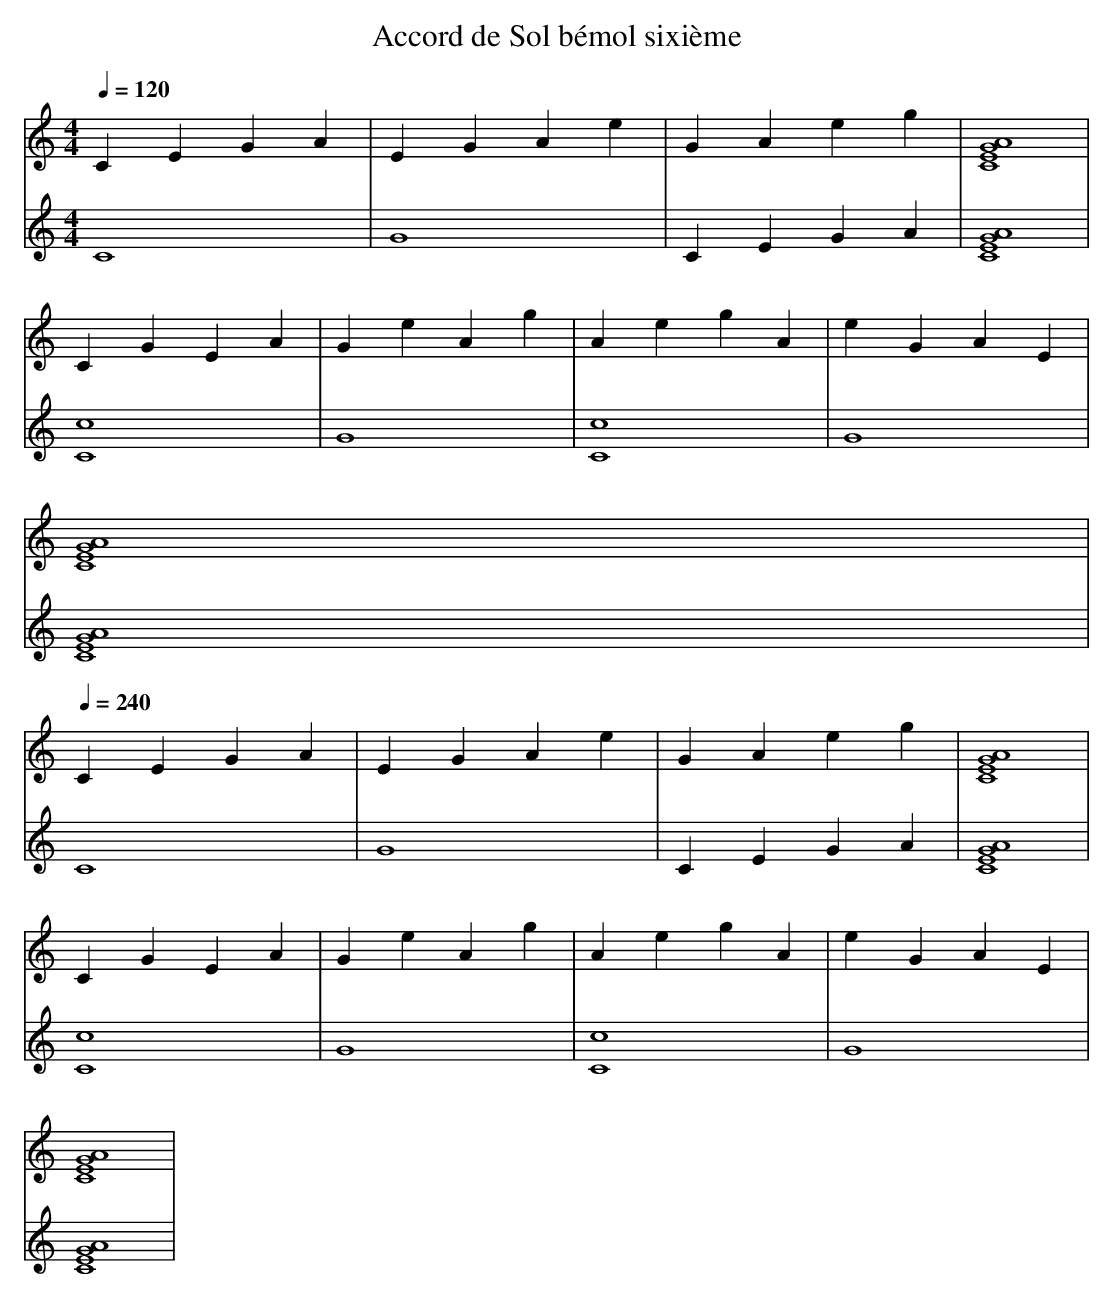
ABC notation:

X:1
T:Accord de Sol bémol sixième
M: 4/4
L: 1/4
Q:1/4=120
K:C
V:1
C E G A | E G A e | G A e g | [C4 E4 G4 A4] |
C G E A | G e A g | A e g A | e G A E |
[C4 E4 G4 A4] |
Q:1/4=240
C E G A | E G A e | G A e g | [C4 E4 G4 A4] |
C G E A | G e A g | A e g A | e G A E |
[C4 E4 G4 A4] |
V:2
C4 | G4 | C E G A | [C4 E4 G4 A4] |
[C4 c4] | G4 | [C4 c4] | G4 |
[C4 E4 G4 A4] |
Q:1/4=240
C4 | G4 | C E G A | [C4 E4 G4 A4] |
[C4 c4] | G4 | [C4 c4] | G4 |
[C4 E4 G4 A4] |
